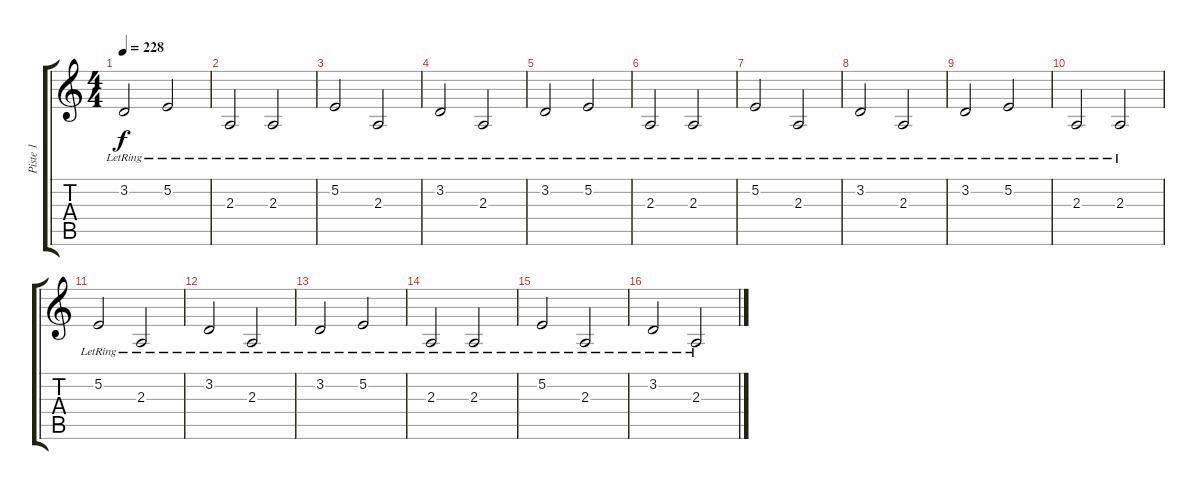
\track ("Piste 1" "Piste 1") {instrument harpsichord}
\staff {score tabs}
\tuning (E4 B3 G3 D3 A2 E2) {hide}
\ts (4 4)
\tempo 228
\clef g2
\ks c
3.2{lr}.2{dy f} 5.2{lr}.2 |
2.3{lr}.2{volume 16} 2.3{lr}.2 |
5.2{lr}.2 2.3{lr}.2 |
3.2{lr}.2 2.3{lr}.2 |
3.2{lr}.2 5.2{lr}.2 |
2.3{lr}.2{volume 16} 2.3{lr}.2 |
5.2{lr}.2 2.3{lr}.2 |
3.2{lr}.2 2.3{lr}.2 |
3.2{lr}.2 5.2{lr}.2 |
2.3{lr}.2{volume 16} 2.3{lr}.2 |
5.2{lr}.2 2.3{lr}.2 |
3.2{lr}.2 2.3{lr}.2 |
3.2{lr}.2 5.2{lr}.2 |
2.3{lr}.2{volume 16} 2.3{lr}.2 |
5.2{lr}.2 2.3{lr}.2 |
3.2{lr}.2 2.3{lr}.2
